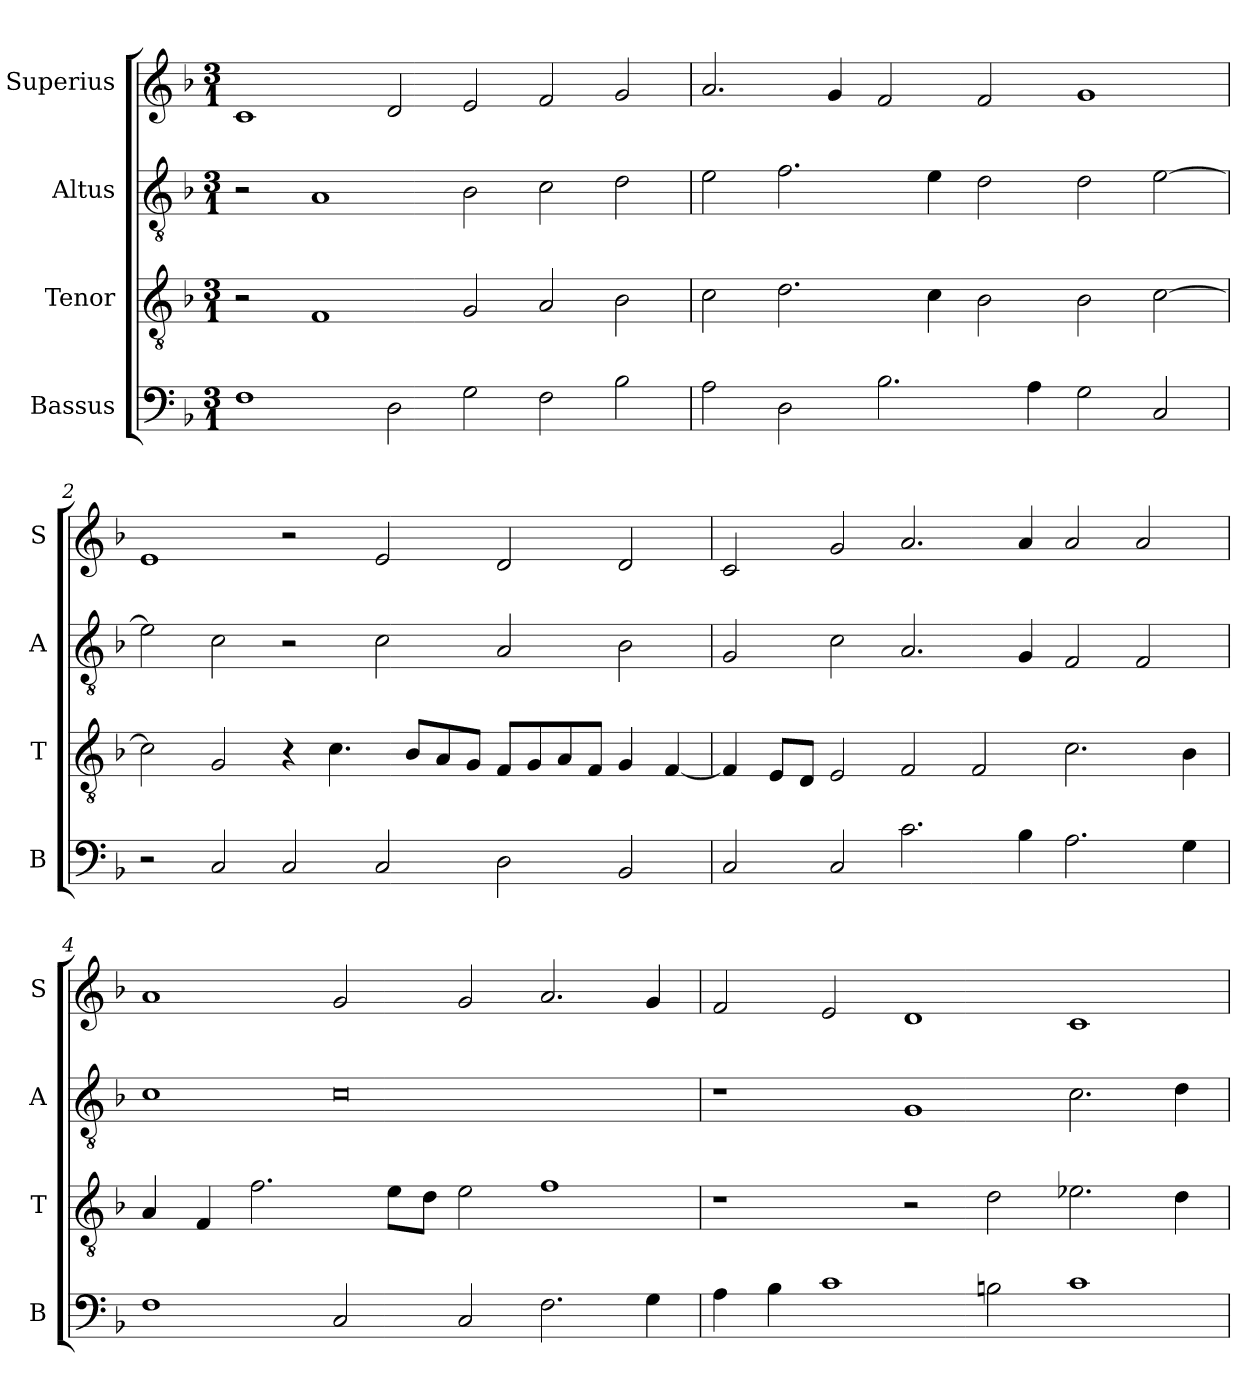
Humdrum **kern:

**kern	**kern	**kern	**kern
*part4	*part3	*part2	*part1
*staff4	*staff3	*staff2	*staff1
*I"Bassus	*I"Tenor	*I"Altus	*I"Superius
*I'B	*I'T	*I'A	*I'S
*clefF4	*clefGv2	*clefGv2	*clefG2
*k[b-]	*k[b-]	*k[b-]	*k[b-]
*F:	*F:	*F:	*F:
*M3/1	*M3/1	*M3/1	*M3/1
=	=	=	=
1F	2r	2r	1c
.	1F	1A	.
2D	.	.	2d
2G	2G	2B-	2e
2F	2A	2c	2f
2B-	2B-	2d	2g
=1	=1	=1	=1
2A	2c	2e	2.a
2D	2.d	2.f	.
.	.	.	4g
2.B-	.	.	2f
.	4c	4e	.
.	2B-	2d	2f
4A	.	.	.
2G	2B-	2d	1g
2C	[2c	[2e	.
=2	=2	=2	=2
2r	2c]	2e]	1e
2C	2G	2c	.
2C	4r	2r	2r
.	4.c	.	.
2C	.	2c	2e
.	8B-L	.	.
.	8A	.	.
.	8GJ	.	.
2D	8FL	2A	2d
.	8G	.	.
.	8A	.	.
.	8FJ	.	.
2BB-	4G	2B-	2d
.	[4F	.	.
=3	=3	=3	=3
2C	4F]	2G	2c
.	8EL	.	.
.	8DJ	.	.
2C	2E	2c	2g
2.c	2F	2.A	2.a
.	2F	.	.
4B-	.	4G	4a
2.A	2.c	2F	2a
.	.	2F	2a
4G	4B-	.	.
=4	=4	=4	=4
1F	4A	1c	1a
.	4F	.	.
.	2.f	.	.
2C	.	0c	2g
.	8eL	.	.
.	8dJ	.	.
2C	2e	.	2g
2.F	1f	.	2.a
4G	.	.	4g
=5	=5	=5	=5
4A	1r	1r	2f
4B-	.	.	.
1c	.	.	2e
.	2r	1G	1d
2Bn	2d	.	.
1c	2.e-X	2.c	1c
.	4d	4d	.
=	=	=	=
*-	*-	*-	*-
